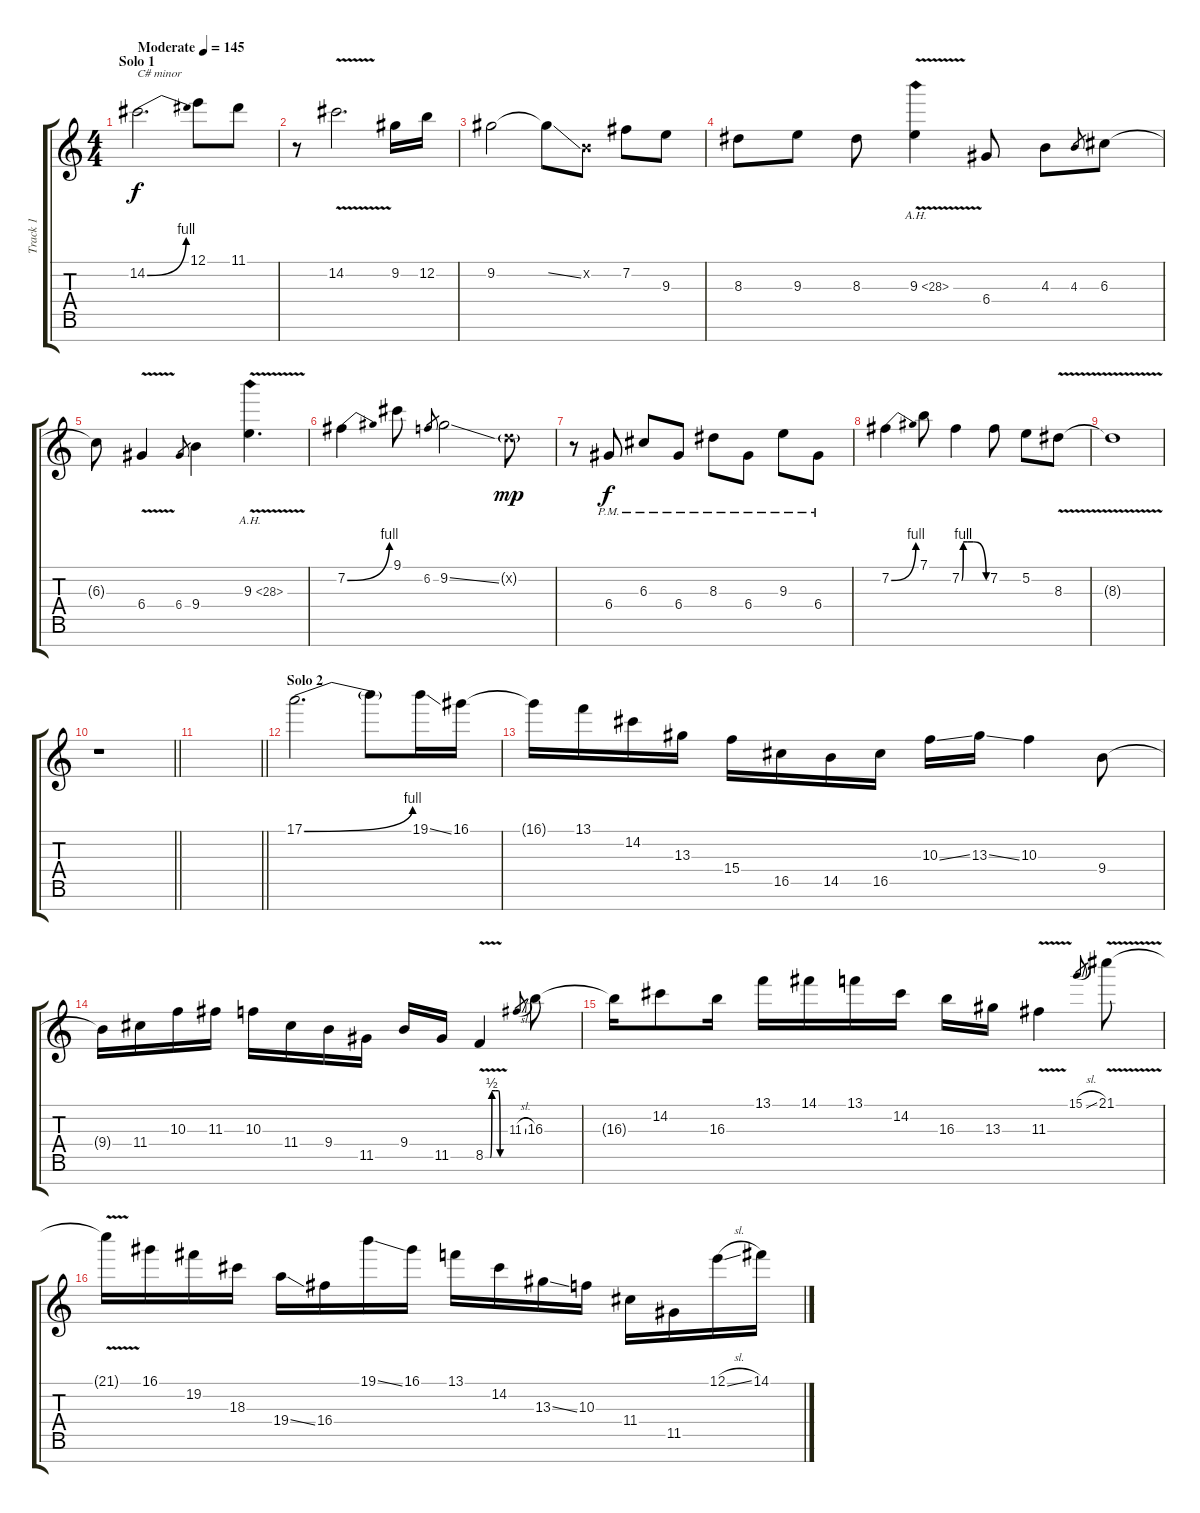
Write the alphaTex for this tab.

\track ("Track 1" "Track 1") {instrument distortionguitar}
\staff {score tabs}
\tuning (E4 B3 G3 D3 A2 E2 B1) {hide}
\ts (4 4)
\section ("" "Solo 1")
\tempo (145 "Moderate")
\clef g2
\ks c
14.2{be (bend 0 0 60 4)}.2{d txt "C# minor" dy f instrument distortionguitar} 12.1.8 11.1.8 |
r.8 14.2{v}.2{d} 9.2.16 12.2.16 |
9.2.2 9.2{ss t}.8 0.2{x}.8 7.2.8 9.3.8 |
8.3.8 9.3.8 8.3.8 9.3{ah 19 v}.4 6.4.8 4.3.8 4.3.8{gr} 6.3.8 |
6.3{t}.8 6.4{v}.4 6.4.8{gr} 9.4.4 9.3{ah 19 v}.4{d} |
7.2{be (bend 0 0 60 4)}.4 9.1.8 6.2.8{gr} 9.2{ss}.2 3.2{g x}.8{dy mp} |
r.8 6.4{pm}.8{dy f} 6.3{pm}.8 6.4{pm}.8 8.3{pm}.8 6.4{pm}.8 9.3{pm}.8 6.4{pm}.8 |
7.2{be (bend 0 0 60 4)}.4 7.1.8 7.2{be (custom 0 0 4 4 15 4 29 4 60 0)}.4 7.2.8 5.2.8 8.3{v}.8 |
8.3{t}.1 |
\barLineRight lightlight
r.1 |
\barLineRight lightlight
|
\section ("" "Solo 2")
17.1{be (bend 0 0 60 4)}.2{d volume 15} 17.1{t}.8 19.1{ss}.16 16.1.16 |
16.1{t}.16 13.1.16 14.2.16 13.3.16 15.4.16 16.5.16 14.5.16 16.5.16 10.3{ss}.16 13.3{ss}.16 10.3.4 9.4.8 |
9.4{t}.16 11.4.16 10.3.16 11.3.16 10.3.16 11.4.16 9.4.16 11.5.16 9.4.16 11.5.16 8.5{be (custom 0 0 15 0 20 2 30 2 40 2 45 0 60 0) v}.4 11.3{sl}.8{gr} 16.3.8 |
16.3{t}.16 14.2.8 16.3.16 13.1.16 14.1.16 13.1.16 14.2.16 16.3.16 13.3.16 11.3{v}.4 15.1{sl}.8{gr} 21.1{v}.8 |
21.1{t}.16 16.1.16 19.2.16 18.3.16 19.4{ss}.16 16.4.16 19.1{ss}.16 16.1.16 13.1.16 14.2.16 13.3{ss}.16 10.3.16 11.4.16 11.5.16 12.1{sl}.16 14.1.16
